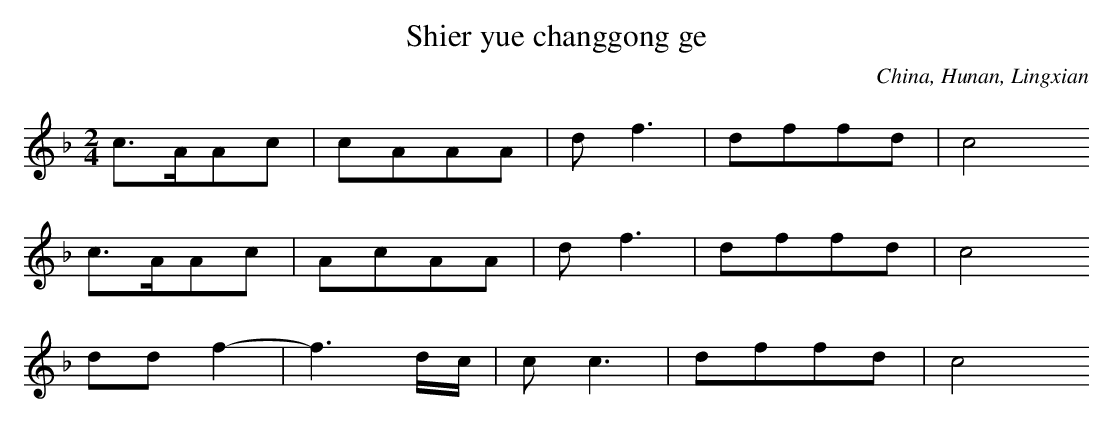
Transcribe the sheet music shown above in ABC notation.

X:1
T: Shier yue changgong ge
O: China, Hunan, Lingxian
M: 2/4
L: 1/16
K: F
c3AA2c2 | c2A2A2A2 | d2f6 | d2f2f2d2 | c8
c3AA2c2 | A2c2A2A2 | d2f6 | d2f2f2d2 | c8
d2d2f4- | f6dc | c2c6 | d2f2f2d2 | c8
